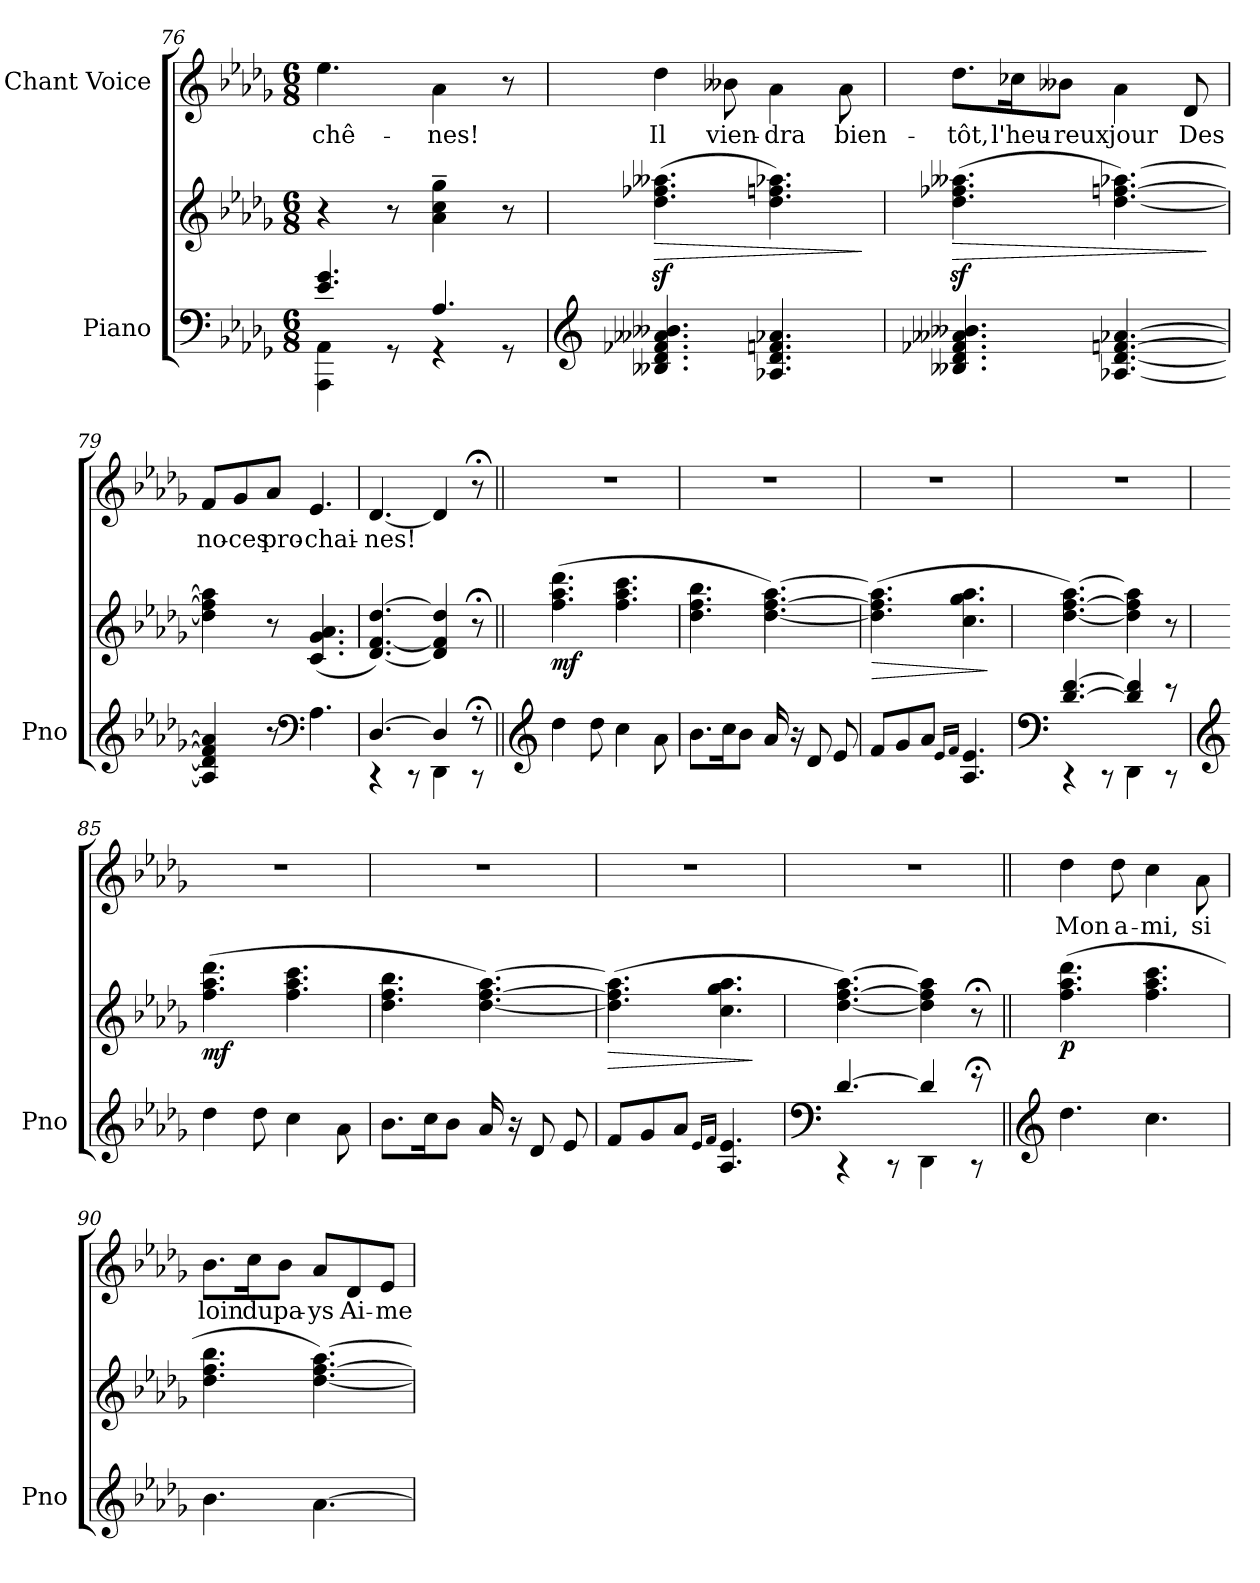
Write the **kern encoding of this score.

**kern	**kern	**dynam	**kern	**text
*part2	*part2	*part2	*part1	*part1
*staff3	*staff2	*staff2/3	*staff1	*staff1
*I"Piano	*	*	*I"Chant Voice	*
*I'Pno	*	*	*	*
*clefF4	*clefG2	*	*clefG2	*
*k[b-e-a-d-g-]	*k[b-e-a-d-g-]	*	*k[b-e-a-d-g-]	*
*M6/8	*M6/8	*	*M6/8	*
=76	=76	=76	=76	=76
*^	*	*	*	*
!	!	!	!	!	!LO:LY:b
4.e-/ 4.g-/	4AAA-\ 4AA-\	4r	.	4.ee-\	chê-
.	8r	8r	.	.	.
!	!	!	!	!	!LO:LY:b
4.A-/	4r	4a-\~ 4cc\~ 4gg-\~	.	4a-\	-nes!
.	8r	8r	.	8r	.
*v	*v	*	*	*	*
!!LO:LB:g=z
=77	=77	=77	=77	=77
*clefG2	*	*	*	*
*^	*	*	*	*
!	!	!	!LO:HP:b	!	!LO:LY:b
*v	*v	*	*	*	*
4.B--X/ 4.d-/ 4.f-X/ 4.a--X/ 4.b--X/	(4.dd-\z< 4.ff-X\z< 4.aa--X\z<	>	4dd-\	Il
!	!	!	!	!LO:LY:b
.	.	.	8b--X\	vien-
!	!	!	!	!LO:LY:b
4.A-X/ 4.d-/ 4.fn/ 4.a-X/	4.dd-\ 4.ffn\ 4.aa-X\)	.	4a-\	-dra
!	!	!	!	!LO:LY:b
.	.	.	8a-\	bien-
.	.	]	.	.
=78	=78	=78	=78	=78
!	!	!LO:HP:b	!	!LO:LY:b
4.B--X/ 4.d-/ 4.f-X/ 4.a--X/ 4.b--X/	(4.dd-\z< 4.ff-X\z< 4.aa--X\z<	>	8.dd-\L	-tôt,
!	!	!	!	!LO:LY:b
.	.	.	16cc-X\K	l'heu-
!	!	!	!	!LO:LY:b
.	.	.	8b--X\J	-reux
!	!	!	!	!LO:LY:b
[4.A-X/ [4.d-/ [>4.fn/ [4.a-X/	[4.dd-\ [4.ffn\ [4.aa-X\)	.	4a-\	jour
!	!	!	!	!LO:LY:b
.	.	.	8d-/	Des
.	.	]	.	.
=79	=79	=79	=79	=79
!	!	!	!	!LO:LY:b
4A-/] 4d-/] 4f/] 4a-/]	4dd-\] 4ff\] 4aa-\]	.	8f/L	no-
!	!	!	!	!LO:LY:b
.	.	.	8g-/	-ces
!	!	!	!	!LO:LY:b
8r	8r	.	8a-/J	pro-
*clefF4	*	*	*	*
!	!	!	!	!LO:LY:b
4.A-\	(>4.c/ 4.g-/ 4.a-/	.	4.e-/	-chai-
=80	=80	=80	=80	=80
*^	*	*	*	*
!	!	!	!	!	!LO:LY:b
[4.D-/	4r	[4.d-/ [>4.f/ [4.dd-/)	.	[4.d-/	-nes!
.	8r	.	.	.	.
4D-/]	4DD-\	4d-/] 4f/] 4dd-/]	.	4d-/]	.
8r;<	8r	8r;<	.	8r;<	.
*v	*v	*	*	*	*
=81||	=81||	=81||	=81||	=81||
*clefG2	*	*	*	*
*^	*	*	*	*
!	!	!	!LO:DY:b	!	!
*v	*v	*	*	*	*
4dd-\	(4.ff\ 4.aa-\ 4.ddd-\	mf	2.r	.
8dd-\	.	.	.	.
4cc\	4.ff\ 4.aa-\ 4.ccc\	.	.	.
8a-\	.	.	.	.
!!LO:LB:g=z
=82	=82	=82	=82	=82
8.b-\L	4.dd-\ 4.ff\ 4.bb-\	.	2.r	.
16cc\K	.	.	.	.
8b-\J	.	.	.	.
16a-/LL	[4.dd-\ [4.ff\ [4.aa-\)	.	.	.
16r	.	.	.	.
8d-/	.	.	.	.
8e-/J	.	.	.	.
=83	=83	=83	=83	=83
!	!	!LO:HP:b	!	!
8f/L	(4.dd-\] 4.ff\] 4.aa-\]	>	2.r	.
8g-/	.	.	.	.
8a-/J	.	.	.	.
16qe-/LL	.	.	.	.
16qf/JJ	.	.	.	.
4.A-/ 4.e-/	4.cc\ 4.gg-\ 4.aa-\	.	.	.
.	.	]	.	.
=84	=84	=84	=84	=84
*clefF4	*	*	*	*
*^	*	*	*	*
[4.d-/ [4.f/	4r	[4.dd-\ [4.ff\ [4.aa-\)	.	2.r	.
.	8r	.	.	.	.
4d-/] 4f/]	4DD-\	4dd-\] 4ff\] 4aa-\]	.	.	.
8r	8r	8r	.	.	.
*v	*v	*	*	*	*
=85	=85	=85	=85	=85
*clefG2	*	*	*	*
*^	*	*	*	*
!	!	!	!LO:DY:b	!	!
*v	*v	*	*	*	*
4dd-\	(4.ff\ 4.aa-\ 4.ddd-\	mf	2.r	.
8dd-\	.	.	.	.
4cc\	4.ff\ 4.aa-\ 4.ccc\	.	.	.
8a-\	.	.	.	.
=86	=86	=86	=86	=86
8.b-\L	4.dd-\ 4.ff\ 4.bb-\	.	2.r	.
16cc\K	.	.	.	.
8b-\J	.	.	.	.
16a-/LL	[4.dd-\ [4.ff\ [4.aa-\)	.	.	.
16r	.	.	.	.
8d-/	.	.	.	.
8e-/J	.	.	.	.
=87	=87	=87	=87	=87
!	!	!LO:HP:b	!	!
8f/L	(4.dd-\] 4.ff\] 4.aa-\]	>	2.r	.
8g-/	.	.	.	.
8a-/J	.	.	.	.
16qe-/LL	.	.	.	.
16qf/JJ	.	.	.	.
4.A-/ 4.e-/	4.cc\ 4.gg-\ 4.aa-\	.	.	.
.	.	]	.	.
!!LO:PB:g=z
=88	=88	=88	=88	=88
*clefF4	*	*	*	*
*^	*	*	*	*
[4.d-/	4r	[4.dd-\ [4.ff\ [4.aa-\)	.	2.r	.
.	8r	.	.	.	.
4d-/]	4DD-\	4dd-\] 4ff\] 4aa-\]	.	.	.
8r;<	8r	8r;<	.	.	.
*v	*v	*	*	*	*
=89||	=89||	=89||	=89||	=89||
*clefG2	*	*	*	*
*^	*	*	*	*
!	!	!	!LO:DY:b	!	!LO:LY:b
*v	*v	*	*	*	*
4.dd-\	(4.ff\ 4.aa-\ 4.ddd-\	p	4dd-\	Mon
!	!	!	!	!LO:LY:b
.	.	.	8dd-\	a-
!	!	!	!	!LO:LY:b
4.cc\	4.ff\ 4.aa-\ 4.ccc\	.	4cc\	-mi,
!	!	!	!	!LO:LY:b
.	.	.	8a-\	si
=90	=90	=90	=90	=90
!	!	!	!	!LO:LY:b
4.b-\	4.dd-\ 4.ff\ 4.bb-\	.	8.b-\L	loin
!	!	!	!	!LO:LY:b
.	.	.	16cc\K	du
!	!	!	!	!LO:LY:b
.	.	.	8b-\J	pa-
!	!	!	!	!LO:LY:b
[4.a-\	[4.dd-\ [4.ff\ [4.aa-\)	.	8a-/L	-ys
!	!	!	!	!LO:LY:b
.	.	.	8d-/	Ai-
!	!	!	!	!LO:LY:b
.	.	.	8e-/J	-me-
=	=	=	=	=
*-	*-	*-	*-	*-
